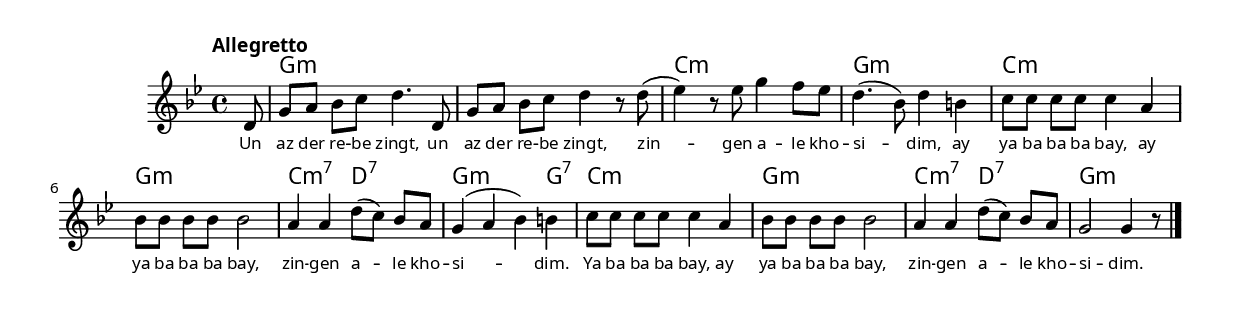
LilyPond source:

\version "2.18.2"
\language "english"
\include "../../templates/preamble.ly"

mel = \relative a {
    \partial 8 {d8} |
    g a bf c d4. d,8 |
    g a bf c d4 r8 d( |
    ef4) r8 ef g4 f8 ef |
    d4.( bf8) d4 b |
    c8 c c c c4 a |
    bf8 bf bf bf bf2 |
    a4 a d8( c) bf a |
    g4( a bf) b |
    c8 c c c c4 a |
    bf8 bf bf bf bf2 |
    a4 a d8( c) bf a |
    \end 7/8 g2 g4 r8
  }

acc = \chordmode {
  \partial 8 { s8 }
  g1:m |
  g:m |
  c:m |
  g:m |
  c:m |
  g:m |
  c2:m7 d:7 |
  g2.:m g4:7 |
  c1:m |
  g:m |
  c2:m7 d:7 |
  g8*7:m
  }

\score {
  <<
    \new ChordNames {
        \acc

        }
    \new Staff {
      \clef treble
      \key g \minor
      \time 4/4
      \tempo Allegretto
      \new Voice = "melody" {
        \mel
\bar "|."

        }
      }
    \new Lyrics \lyricsto "melody" {
      Un az der re -- be zingt,
un az der re -- be zingt, 
zin -- gen a -- le kho -- si -- dim,
ay ya ba ba ba bay,
ay ya ba ba ba bay,
zin -- gen a -- le kho -- si -- dim.
Ya ba ba ba bay,
ay ya ba ba ba bay,
zin -- gen a -- le kho -- si -- dim.

      }
    >>
  }
